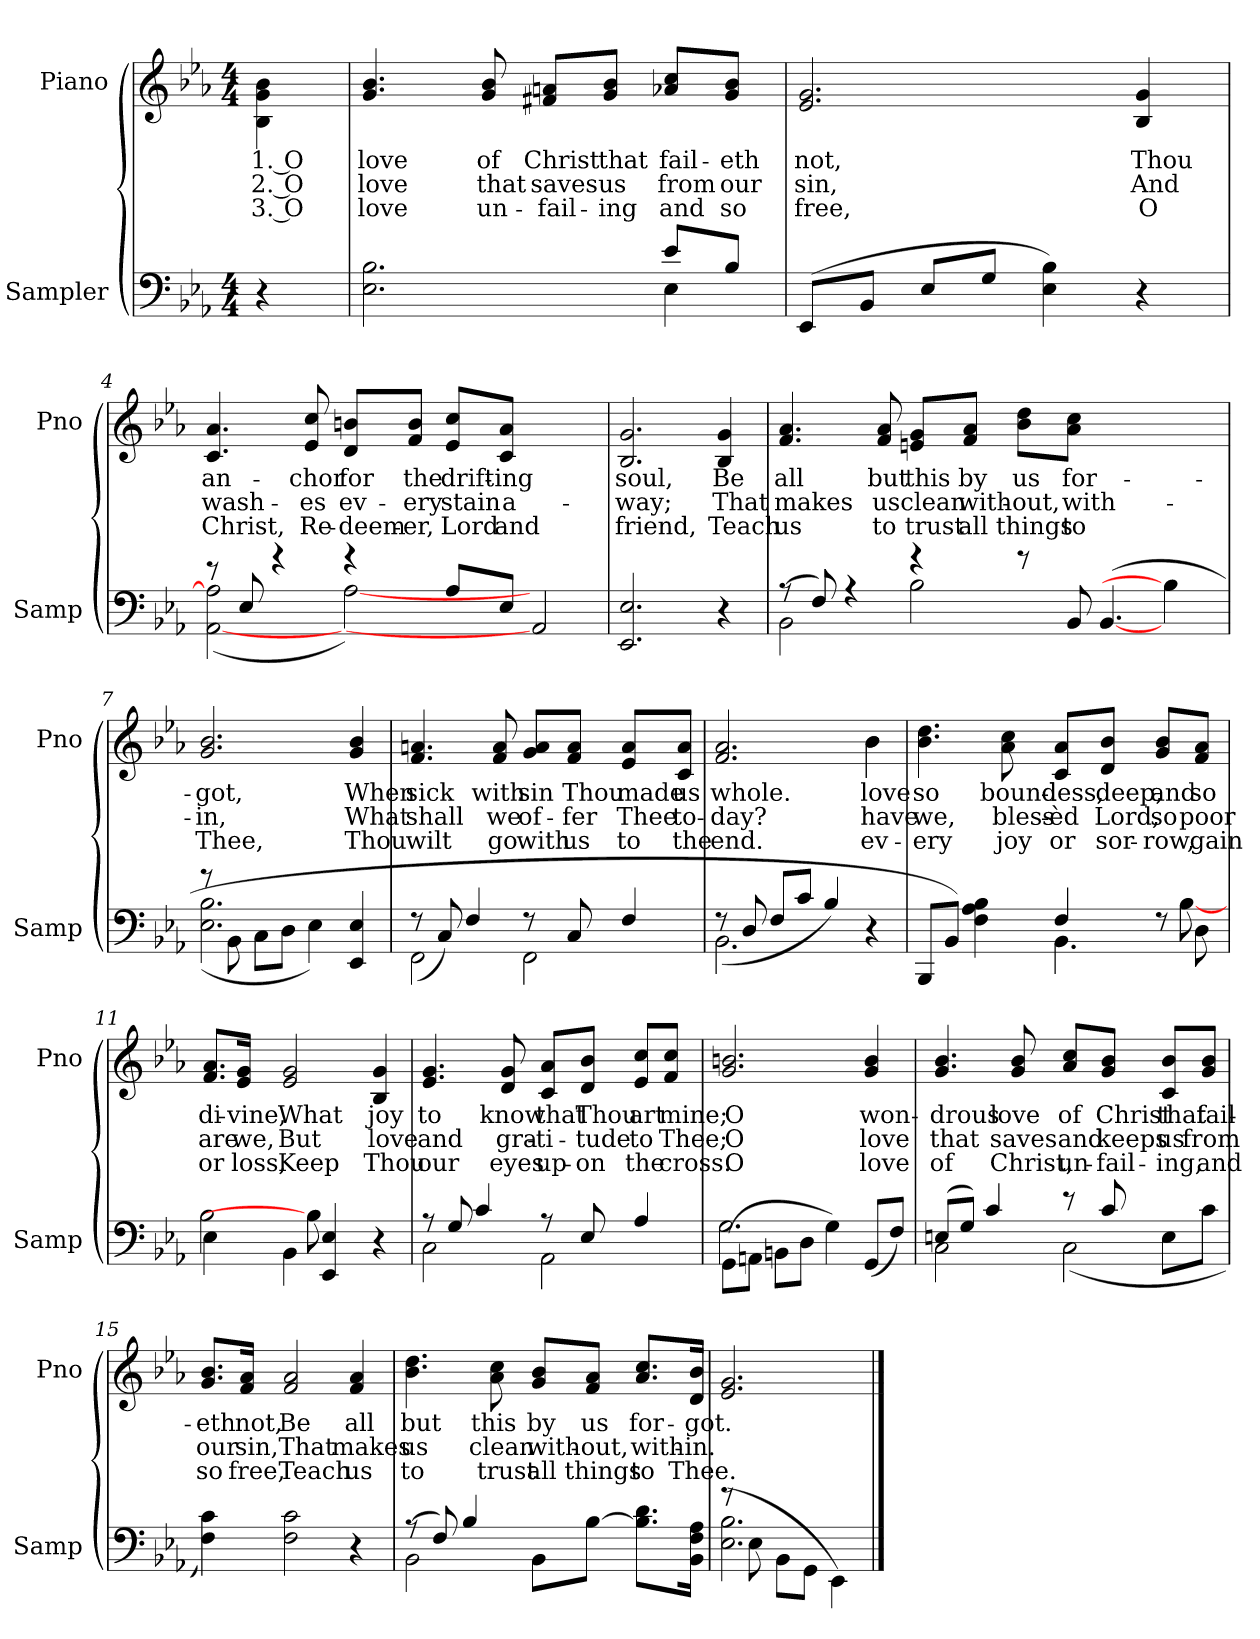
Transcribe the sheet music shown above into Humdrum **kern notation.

**kern	**kern	**text	**text	**text
*part2	*part1	*part1	*part1	*part1
*staff2	*staff1	*staff1	*staff1	*staff1
*I"Sampler	*I"Piano	*	*	*
*I'Samp	*I'Pno	*	*	*
*clefF4	*clefG2	*	*	*
*k[b-e-a-]	*k[b-e-a-]	*	*	*
*E-:	*E-:	*	*	*
*M4/4	*M4/4	*	*	*
=1	=1	=1	=1	=1
4r	4B-\ 4g\ 4b-\	1. O	2. O	3. O
=2	=2	=2	=2	=2
*^	*	*	*	*
2.E- 2.B-	2.ryy	4.g 4.b-	love	love	love
.	.	8g 8b-	of	that	un-
.	.	8f#X/ 8an/L	Christ	saves	-fail-
.	.	8g/ 8b-/J	that	us	-ing
8e-/L	4E-	8a-X/ 8cc/L	fail-	from	and
8B-/J	.	8g/ 8b-/J	-eth	our	so
*v	*v	*	*	*	*
=3	=3	=3	=3	=3
(8EE-/L	2.e- 2.g	not,	sin,	free,
8BB-/J	.	.	.	.
8E-/L	.	.	.	.
8G/J	.	.	.	.
4E- 4B-)	.	.	.	.
4r	4B- 4g	Thou	And	O
=4	=4	=4	=4	=4
*^	*	*	*	*
8r	([2AA- 2A-]	4.c 4.a-	an-	wash-	Christ,
8E-/	.	.	.	.	.
4r	.	.	.	.	.
.	.	8e- 8cc	-chor	-es	Re-
4r	[2A-)	8d/ 8bn/L	for	ev-	-deem-
.	.	8f/ 8b/J	the	-ery	-er,
8A-/L	.	8e-/ 8cc/L	drift-	stain	Lord
8E-/J	.	8c/ 8a-/J	-ing	a-	and
2ryy	2AA-]	2ryy	.	.	.
*v	*v	*	*	*	*
=5	=5	=5	=5	=5
2.EE- 2.E-	2.B- 2.g	soul,	-way;	friend,
4r	4B- 4g	Be	That	Teach
=6	=6	=6	=6	=6
*^	*	*	*	*
(8r	2BB-	4.f 4.a-	all	makes	us
8F/)	.	.	.	.	.
4r	.	.	.	.	.
.	.	8f 8a-	but	us	to
4r	2B-	8en/ 8g/L	this	clean	trust
.	.	8f/ 8a-/J	by	with-	all
8r	.	8b-\ 8dd\L	us	-out,	things
8BB-/	.	8a-\ 8cc\J	for-	with-	to
2ryy	([4.BB-	2ryy	.	.	.
.	4B-]	.	.	.	.
8ryy	.	8ryy	.	.	.
=7	=7	=7	=7	=7	=7
8r	(2.E- 2.B-	2.g 2.b-	-got,	-in,	Thee,
8BB-\	.	.	.	.	.
8C\L	.	.	.	.	.
8D\J	.	.	.	.	.
4E-\)	.	.	.	.	.
4EE- 4E-	4ryy	4g 4b-	When	What	Thou
=8	=8	=8	=8	=8	=8
8r	(2FF	4.f 4.an	sick	shall	wilt
8C/)	.	.	.	.	.
4F/	.	.	.	.	.
.	.	8f 8a	with	we	go
8r	2FF	8g/ 8a/L	sin	of-	with
8C/	.	8f/ 8a/J	Thou	-fer	us
4F/	.	8e-/ 8a/L	made	Thee	to
.	.	8c/ 8a/J	us	to-	the
=9	=9	=9	=9	=9	=9
*	*	*^	*	*	*
8r	(2.BB-	2.f 2.a-	2.ryy	whole.	-day?	end.
8D/	.	.	.	.	.	.
8F/L	.	.	.	.	.	.
8c/J	.	.	.	.	.	.
4B-/)	.	.	.	.	.	.
4r	4ryy	4b-\	4b-	love	have	ev-
*	*	*v	*v	*	*	*
=10	=10	=10	=10	=10	=10
8BBB-/L	2ryy	4.b- 4.dd	so	we,	-ery
8BB-/J)	.	.	.	.	.
4F 4A- 4B-	.	.	.	.	.
.	.	8a- 8cc	bound-	bless-	joy
4F/	4.BB-	8c/ 8a-/L	-less,	-èd	or
.	.	8d/ 8b-/J	deep,	Lord,	sor-
8r	.	8g/ 8b-/L	and	so	-row,
8D\	[8B-	8f/ 8a-/J	so	poor	gain
=11	=11	=11	=11	=11	=11
4E-\	2B-	8.f/ 8.a-/L	di-	are	or
.	.	16e-/ 16g/Jk	-vine,	we,	loss,
4BB-\	.	2e- 2g	What	But	Keep
4EE- 4E-	8B-]	.	.	.	.
.	4.ryy	.	.	.	.
4r	.	4B- 4g	joy	love	Thou
=12	=12	=12	=12	=12	=12
8r	2C	4.e- 4.g	to	and	our
8G/	.	.	.	.	.
4c/	.	.	.	.	.
.	.	8d 8g	know	gra-	eyes
8r	2AA-	8c/ 8a-/L	that	-ti-	up-
8E-/	.	8d/ 8b-/J	Thou	-tude	-on
4A-/	.	8e-/ 8cc/L	art	to	the
.	.	8f/ 8cc/J	mine;	Thee;	cross.
=13	=13	=13	=13	=13	=13
(8GG\L	2.G	2.g 2.bn	O	O	O
8AAn\J	.	.	.	.	.
8BBn\L	.	.	.	.	.
8D\J	.	.	.	.	.
4G\)	.	.	.	.	.
(8GG/L	4ryy	4g 4b	won-	love	love
8F/J)	.	.	.	.	.
=14	=14	=14	=14	=14	=14
(8En/L	2C	4.g 4.b-	-drous	that	of
8G/J)	.	.	.	.	.
4c	.	.	.	.	.
.	.	8g 8b-	love	saves	Christ,
8r	(2C	8a-/ 8cc/L	of	and	un-
8c	.	8g/ 8b-/J	Christ	keeps	-fail-
8E\L	.	8c/ 8b-/L	that	us	-ing,
8c\J	.	8g/ 8b-/J	fail-	from	and
*v	*v	*	*	*	*
=15	=15	=15	=15	=15
4F 4c)	8.g/ 8.b-/L	-eth	our	so
.	16f/ 16a-/Jk	not,	sin,	free,
2F 2c	2f 2a-	Be	That	Teach
4r	4f 4a-	all	makes	us
=16	=16	=16	=16	=16
*^	*	*	*	*
(8r	2BB-	4.b- 4.dd	but	us	to
8F/)	.	.	.	.	.
4B-/	.	.	.	.	.
.	.	8a- 8cc	this	clean	trust
8BB-\L	2ryy	8g/ 8b-/L	by	with-	all
[8B-\J	.	8f/ 8a-/J	us	-out,	things
8.B-]\ 8.d\L	.	8.a-/ 8.cc/L	for-	with-	to
16BB-\ 16F\ 16A-\Jk	.	16d/ 16b-/Jk	-got.	-in.	Thee.
=17	=17	=17	=17	=17	=17
(8r	2.E- 2.B-	2.e- 2.g	.	.	.
8E-\	.	.	.	.	.
8BB-\L	.	.	.	.	.
8GG\J	.	.	.	.	.
4EE-\)	.	.	.	.	.
*v	*v	*	*	*	*
==	==	==	==	==
*-	*-	*-	*-	*-
